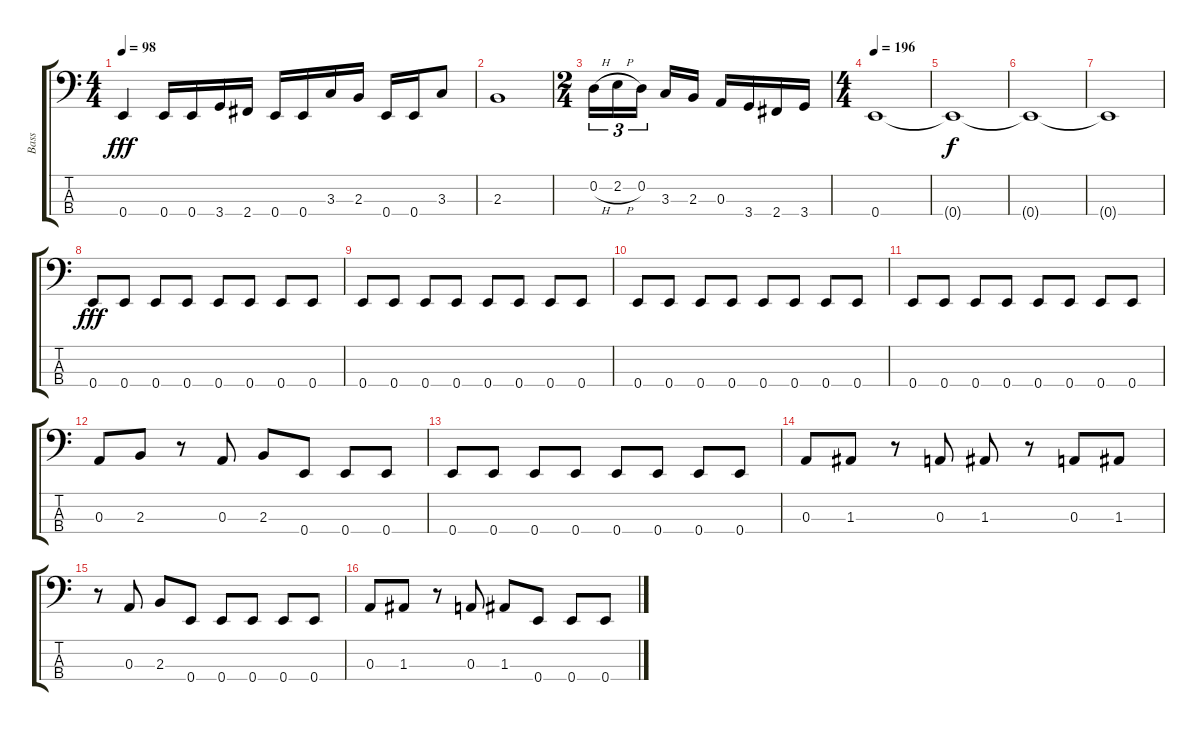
\track ("Bass" "Bass") {instrument electricbassfinger}
\staff {score tabs}
\tuning (G2 D2 A1 E1) {hide}
\ts (4 4)
\tempo 98
\clef f4
\ks c
0.4.4{dy fff} 0.4.16 0.4.16 3.4.16 2.4.16 0.4.16 0.4.16 3.3.16 2.3.16 0.4.16 0.4.16 3.3.8 |
2.3.1 |
\ts (2 4)
0.2{h}.16{tu (3 2)} 2.2{h}.16{tu (3 2)} 0.2.16{tu (3 2)} 3.3.16 2.3.16 0.3.16 3.4.16 2.4.16 3.4.16 |
\ts (4 4)
\tempo 196
0.4.1 |
0.4{t}.1{dy f} |
0.4{t}.1 |
0.4{t}.1 |
0.4.8{dy fff} 0.4.8 0.4.8 0.4.8 0.4.8 0.4.8 0.4.8 0.4.8 |
0.4.8 0.4.8 0.4.8 0.4.8 0.4.8 0.4.8 0.4.8 0.4.8 |
0.4.8 0.4.8 0.4.8 0.4.8 0.4.8 0.4.8 0.4.8 0.4.8 |
0.4.8 0.4.8 0.4.8 0.4.8 0.4.8 0.4.8 0.4.8 0.4.8 |
0.3.8 2.3.8 r.8 0.3.8 2.3.8 0.4.8 0.4.8 0.4.8 |
0.4.8 0.4.8 0.4.8 0.4.8 0.4.8 0.4.8 0.4.8 0.4.8 |
0.3.8 1.3.8 r.8 0.3.8 1.3.8 r.8 0.3.8 1.3.8 |
r.8 0.3.8 2.3.8 0.4.8 0.4.8 0.4.8 0.4.8 0.4.8 |
0.3.8 1.3.8 r.8 0.3.8 1.3.8 0.4.8 0.4.8 0.4.8
